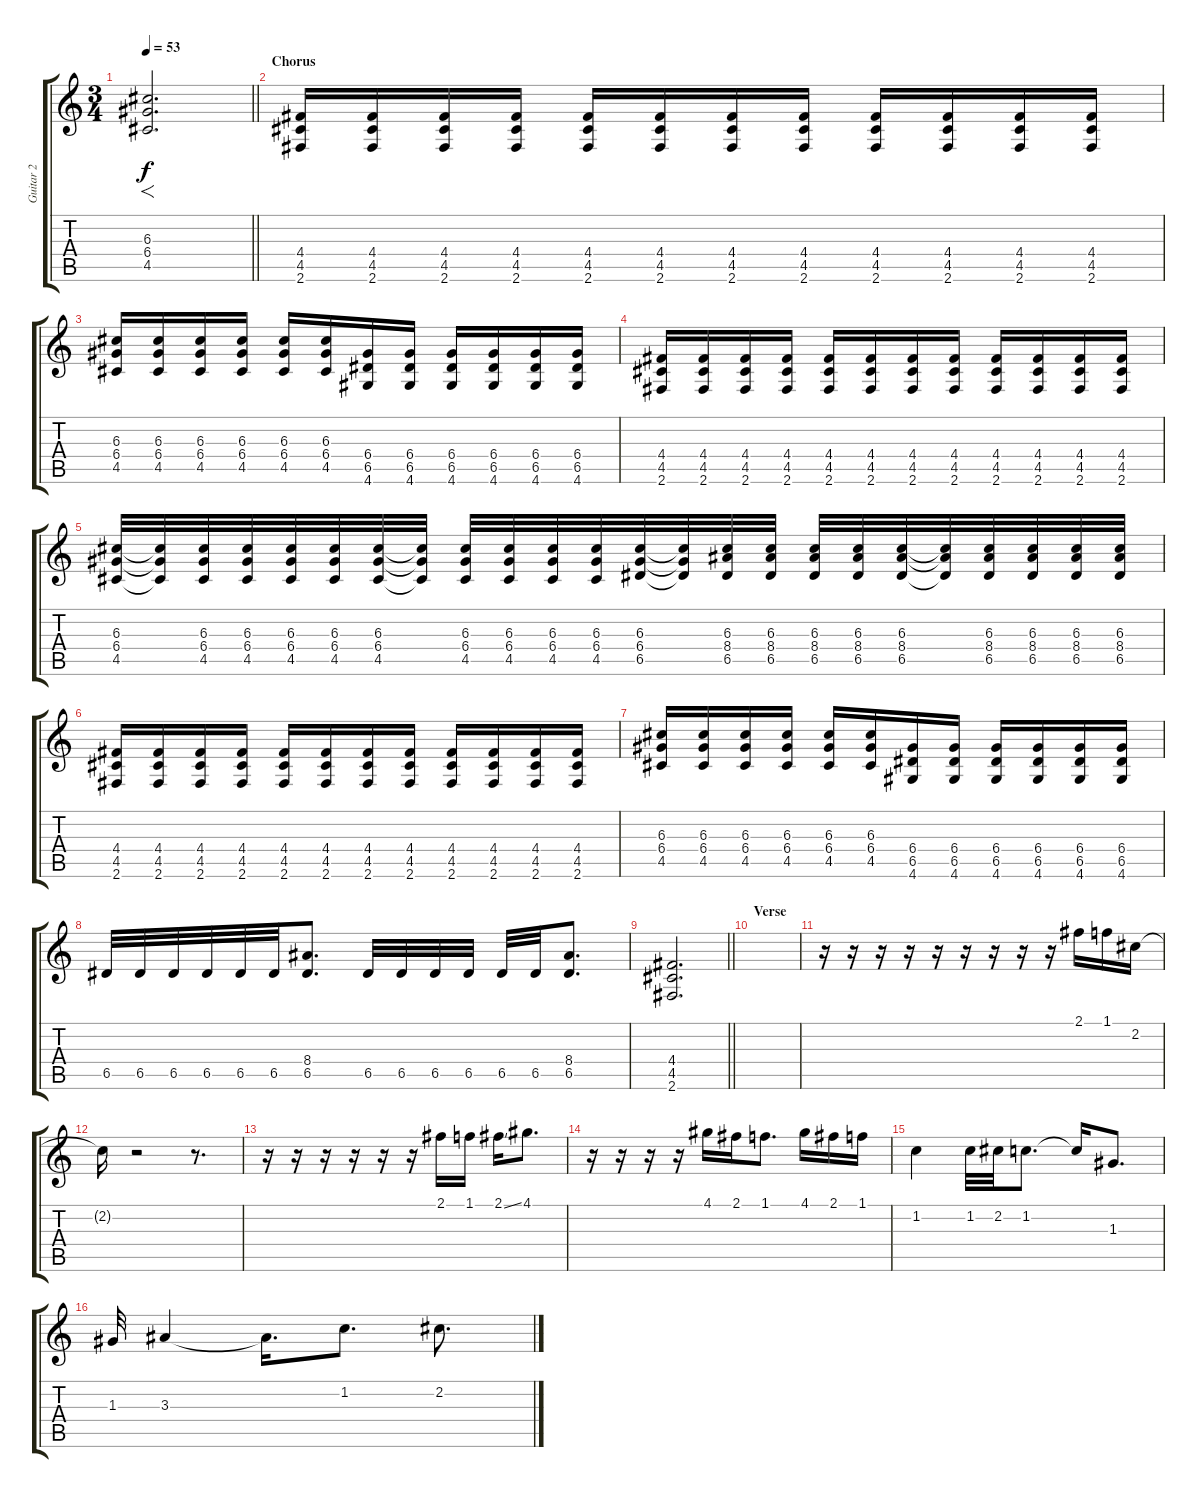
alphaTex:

\track ("Guitar 2" "Guitar 2") {instrument electricguitarclean}
\staff {score tabs}
\tuning (E4 B3 G3 D3 A2 E2) {hide}
\ts (3 4)
\tempo 53
\clef g2
\barLineRight lightlight
\ks c
(6.3 6.4 4.5).2{f d dy f volume 13 instrument distortionguitar} |
\section ("" "Chorus")
(4.4 4.5 2.6).16 (4.4 4.5 2.6).16 (4.4 4.5 2.6).16 (4.4 4.5 2.6).16 (4.4 4.5 2.6).16 (4.4 4.5 2.6).16 (4.4 4.5 2.6).16 (4.4 4.5 2.6).16 (4.4 4.5 2.6).16 (4.4 4.5 2.6).16 (4.4 4.5 2.6).16 (4.4 4.5 2.6).16 |
(6.3 6.4 4.5).16 (6.3 6.4 4.5).16 (6.3 6.4 4.5).16 (6.3 6.4 4.5).16 (6.3 6.4 4.5).16 (6.3 6.4 4.5).16 (6.4 6.5 4.6).16 (6.4 6.5 4.6).16 (6.4 6.5 4.6).16 (6.4 6.5 4.6).16 (6.4 6.5 4.6).16 (6.4 6.5 4.6).16 |
(4.4 4.5 2.6).16 (4.4 4.5 2.6).16 (4.4 4.5 2.6).16 (4.4 4.5 2.6).16 (4.4 4.5 2.6).16 (4.4 4.5 2.6).16 (4.4 4.5 2.6).16 (4.4 4.5 2.6).16 (4.4 4.5 2.6).16 (4.4 4.5 2.6).16 (4.4 4.5 2.6).16 (4.4 4.5 2.6).16 |
(6.3 6.4 4.5).32 (6.3{t} 6.4{t} 4.5{t}).32 (6.3 6.4 4.5).32 (6.3 6.4 4.5).32 (6.3 6.4 4.5).32 (6.3 6.4 4.5).32 (6.3 6.4 4.5).32 (6.3{t} 6.4{t} 4.5{t}).32 (6.3 6.4 4.5).32 (6.3 6.4 4.5).32 (6.3 6.4 4.5).32 (6.3 6.4 4.5).32 (6.3 6.4 6.5).32 (6.3{t} 6.4{t} 6.5{t}).32 (6.3 8.4 6.5).32 (6.3 8.4 6.5).32 (6.3 8.4 6.5).32 (6.3 8.4 6.5).32 (6.3 8.4 6.5).32 (6.3{t} 8.4{t} 6.5{t}).32 (6.3 8.4 6.5).32 (6.3 8.4 6.5).32 (6.3 8.4 6.5).32 (6.3 8.4 6.5).32 |
(4.4 4.5 2.6).16 (4.4 4.5 2.6).16 (4.4 4.5 2.6).16 (4.4 4.5 2.6).16 (4.4 4.5 2.6).16 (4.4 4.5 2.6).16 (4.4 4.5 2.6).16 (4.4 4.5 2.6).16 (4.4 4.5 2.6).16 (4.4 4.5 2.6).16 (4.4 4.5 2.6).16 (4.4 4.5 2.6).16 |
(6.3 6.4 4.5).16 (6.3 6.4 4.5).16 (6.3 6.4 4.5).16 (6.3 6.4 4.5).16 (6.3 6.4 4.5).16 (6.3 6.4 4.5).16 (6.4 6.5 4.6).16 (6.4 6.5 4.6).16 (6.4 6.5 4.6).16 (6.4 6.5 4.6).16 (6.4 6.5 4.6).16 (6.4 6.5 4.6).16 |
6.5.32 6.5.32 6.5.32 6.5.32 6.5.32 6.5.32 (8.4 6.5).8{d} 6.5.32 6.5.32 6.5.32 6.5.32 6.5.32 6.5.32 (8.4 6.5).8{d} |
\barLineRight lightlight
(4.4 4.5 2.6).2{d} |
\section ("" "Verse")
|
r.16 r.16 r.16 r.16 r.16 r.16 r.16 r.16 r.16 2.1.16{volume 8 instrument electricguitarclean} 1.1.16 2.2.16 |
2.2{t}.16 r.2 r.8{d} |
r.16{volume 13} r.16 r.16 r.16 r.16 r.16 2.1.16 1.1.16 2.1{ss}.16 4.1.8{d} |
r.16 r.16 r.16 r.16 4.1.16 2.1.16 1.1.8{d} 4.1.16 2.1.16 1.1.16 |
1.2.4 1.2.32 2.2.32 1.2.8{d} 1.2{t}.16 1.3.8{d} |
1.3.32 3.3.4 3.3{t}.16{d} 1.2.8{d} 2.2.8{d}
